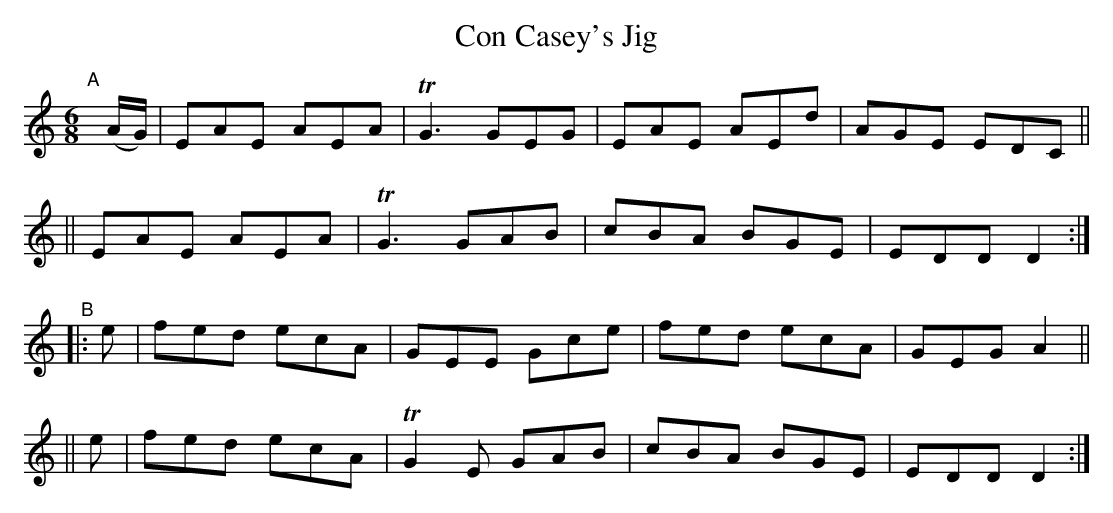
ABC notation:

X:1
T: Con Casey's Jig
M: 6/8
K: Am
"^A"[|] (A/G/) \
|  EAE AEA | TG3 GEG | EAE AEd | AGE EDC ||
|| EAE AEA | TG3 GAB | cBA BGE | EDD D2 :|
"^B"\
|: e | fed ecA |  GEE Gce | fed ecA | GEG A2 ||
|| e | fed ecA | TG2E GAB | cBA BGE | EDD D2 :|
